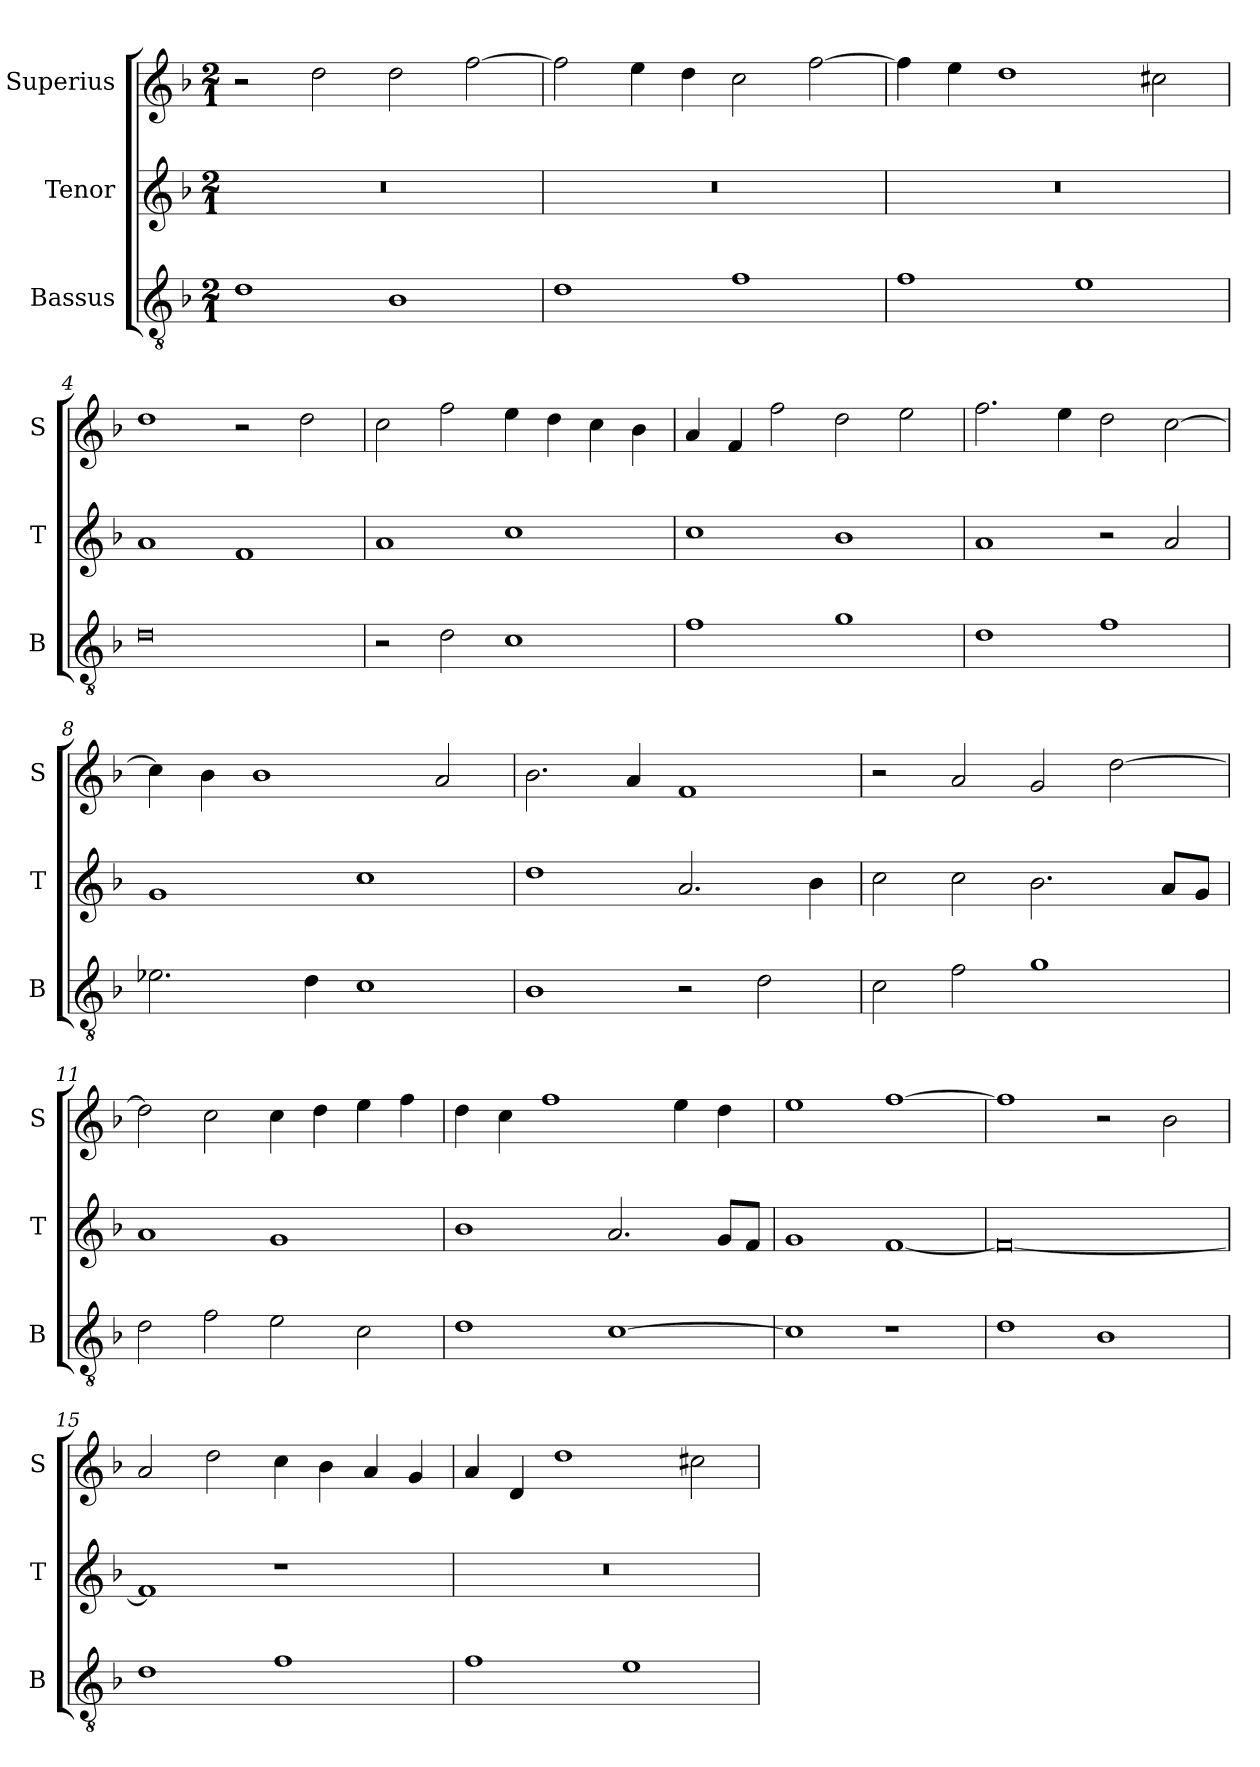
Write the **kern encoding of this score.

**kern	**kern	**kern
*part3	*part2	*part1
*staff3	*staff2	*staff1
*I"Bassus	*I"Tenor	*I"Superius
*I'B	*I'T	*I'S
*clefGv2	*clefG2	*clefG2
*k[b-]	*k[b-]	*k[b-]
*F:	*F:	*F:
*M2/1	*M2/1	*M2/1
=1	=1	=1
1d	0r	2r
.	.	2dd
1B-	.	2dd
.	.	[2ff
=2	=2	=2
1d	0r	2ff]
.	.	4ee
.	.	4dd
1f	.	2cc
.	.	[2ff
=3	=3	=3
1f	0r	4ff]
.	.	4ee
.	.	1dd
1e	.	.
.	.	2cc#X
=4	=4	=4
0d	1a	1dd
.	1f	2r
.	.	2dd
=5	=5	=5
2r	1a	2cc
2d	.	2ff
1c	1cc	4ee
.	.	4dd
.	.	4cc
.	.	4b-
=6	=6	=6
1f	1cc	4a
.	.	4f
.	.	2ff
1g	1b-	2dd
.	.	2ee
=7	=7	=7
1d	1a	2.ff
.	.	4ee
1f	2r	2dd
.	2a	[2cc
=8	=8	=8
2.e-X	1g	4cc]
.	.	4b-
.	.	1b-
4d	.	.
1c	1cc	.
.	.	2a
=9	=9	=9
1B-	1dd	2.b-
.	.	4a
2r	2.a	1f
2d	.	.
.	4b-	.
=10	=10	=10
2c	2cc	2r
2f	2cc	2a
1g	2.b-	2g
.	.	[2dd
.	8aL	.
.	8gJ	.
=11	=11	=11
2d	1a	2dd]
2f	.	2cc
2e	1g	4cc
.	.	4dd
2c	.	4ee
.	.	4ff
=12	=12	=12
1d	1b-	4dd
.	.	4cc
.	.	1ff
[1c	2.a	.
.	.	4ee
.	8gL	4dd
.	8fJ	.
=13	=13	=13
1c]	1g	1ee
1r	[1f	[1ff
=14	=14	=14
1d	0f_	1ff]
1B-	.	2r
.	.	2b-
=15	=15	=15
1d	1f]	2a
.	.	2dd
1f	1r	4cc
.	.	4b-
.	.	4a
.	.	4g
=16	=16	=16
1f	0r	4a
.	.	4d
.	.	1dd
1e	.	.
.	.	2cc#X
=	=	=
*-	*-	*-
